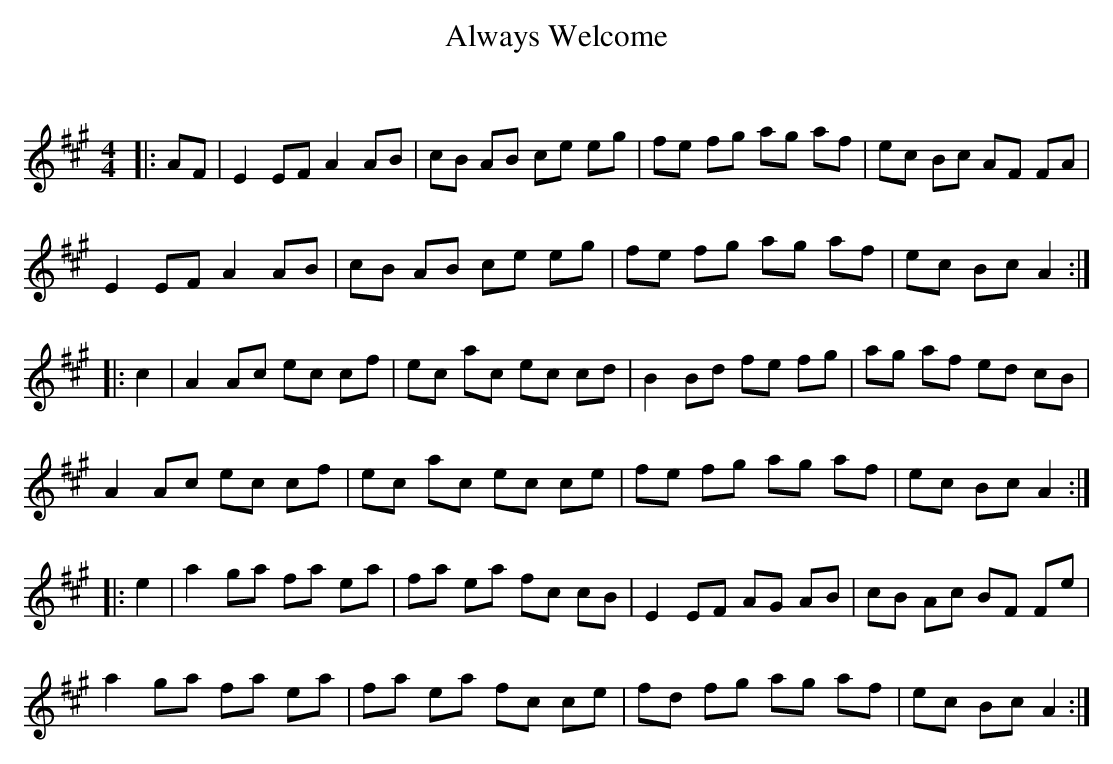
X:1
T: Always Welcome
C:
Q:232
K:A
M:4/4
L:1/8
|:AF|E2EF A2AB|cB AB ce eg|fe fg ag af|ec Bc AF FA|
E2EF A2AB|cB AB ce eg|fe fg ag af|ec Bc A2:|
|:c2|A2Ac ec cf|ec ac ec cd|B2Bd fe fg|ag af ed cB|
A2Ac ec cf|ec ac ec ce|fe fg ag af|ec Bc A2:|
|:e2|a2ga fa ea|fa ea fc cB|E2 EF AG AB|cB Ac BF Fe|
a2ga fa ea|fa ea fc ce|fd fg ag af|ec Bc A2:|
